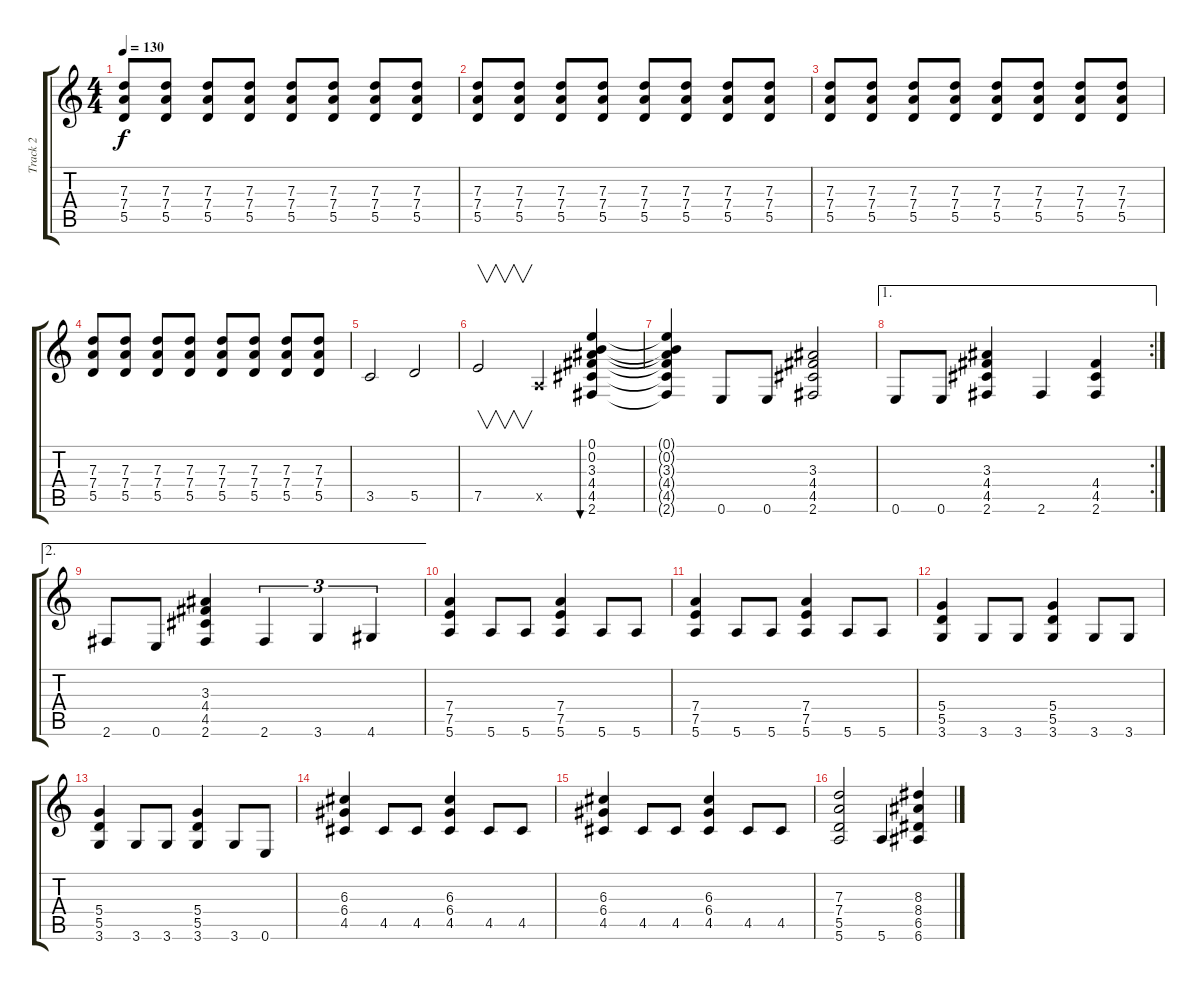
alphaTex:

\track ("Track 2" "Track 2") {instrument overdrivenguitar}
\staff {score tabs}
\tuning (E4 B3 G3 D3 A2 E2) {hide}
\ts (4 4)
\tempo 130
\clef g2
\ks c
(7.3 7.4 5.5).8{dy f} (7.3 7.4 5.5).8 (7.3 7.4 5.5).8 (7.3 7.4 5.5).8 (7.3 7.4 5.5).8 (7.3 7.4 5.5).8 (7.3 7.4 5.5).8 (7.3 7.4 5.5).8 |
(7.3 7.4 5.5).8 (7.3 7.4 5.5).8 (7.3 7.4 5.5).8 (7.3 7.4 5.5).8 (7.3 7.4 5.5).8 (7.3 7.4 5.5).8 (7.3 7.4 5.5).8 (7.3 7.4 5.5).8 |
(7.3 7.4 5.5).8 (7.3 7.4 5.5).8 (7.3 7.4 5.5).8 (7.3 7.4 5.5).8 (7.3 7.4 5.5).8 (7.3 7.4 5.5).8 (7.3 7.4 5.5).8 (7.3 7.4 5.5).8 |
(7.3 7.4 5.5).8 (7.3 7.4 5.5).8 (7.3 7.4 5.5).8 (7.3 7.4 5.5).8 (7.3 7.4 5.5).8 (7.3 7.4 5.5).8 (7.3 7.4 5.5).8 (7.3 7.4 5.5).8 |
3.5.2 5.5.2 |
7.5.2{v} 0.5{x}.4 (0.1 0.2 3.3 4.4 4.5 2.6).4{bu 240} |
(0.1{t} 0.2{t} 3.3{t} 4.4{t} 4.5{t} 2.6{t}).4 0.6.8 0.6.8 (3.3 4.4 4.5 2.6).2 |
\ae 1
\rc 2
0.6.8 0.6.8 (3.3 4.4 4.5 2.6).4 2.6.4 (4.4 4.5 2.6).4 |
\ae 2
2.6.8 0.6.8 (3.3 4.4 4.5 2.6).4 2.6.4{tu (3 2)} 3.6.4{tu (3 2)} 4.6.4{tu (3 2)} |
(7.4 7.5 5.6).4 5.6.8 5.6.8 (7.4 7.5 5.6).4 5.6.8 5.6.8 |
(7.4 7.5 5.6).4 5.6.8 5.6.8 (7.4 7.5 5.6).4 5.6.8 5.6.8 |
(5.4 5.5 3.6).4 3.6.8 3.6.8 (5.4 5.5 3.6).4 3.6.8 3.6.8 |
(5.4 5.5 3.6).4 3.6.8 3.6.8 (5.4 5.5 3.6).4 3.6.8 0.6.8 |
(6.3 6.4 4.5).4 4.5.8 4.5.8 (6.3 6.4 4.5).4 4.5.8 4.5.8 |
(6.3 6.4 4.5).4 4.5.8 4.5.8 (6.3 6.4 4.5).4 4.5.8 4.5.8 |
(7.3 7.4 5.5 5.6).2 5.6.4 (8.3 8.4 6.5 6.6).4
